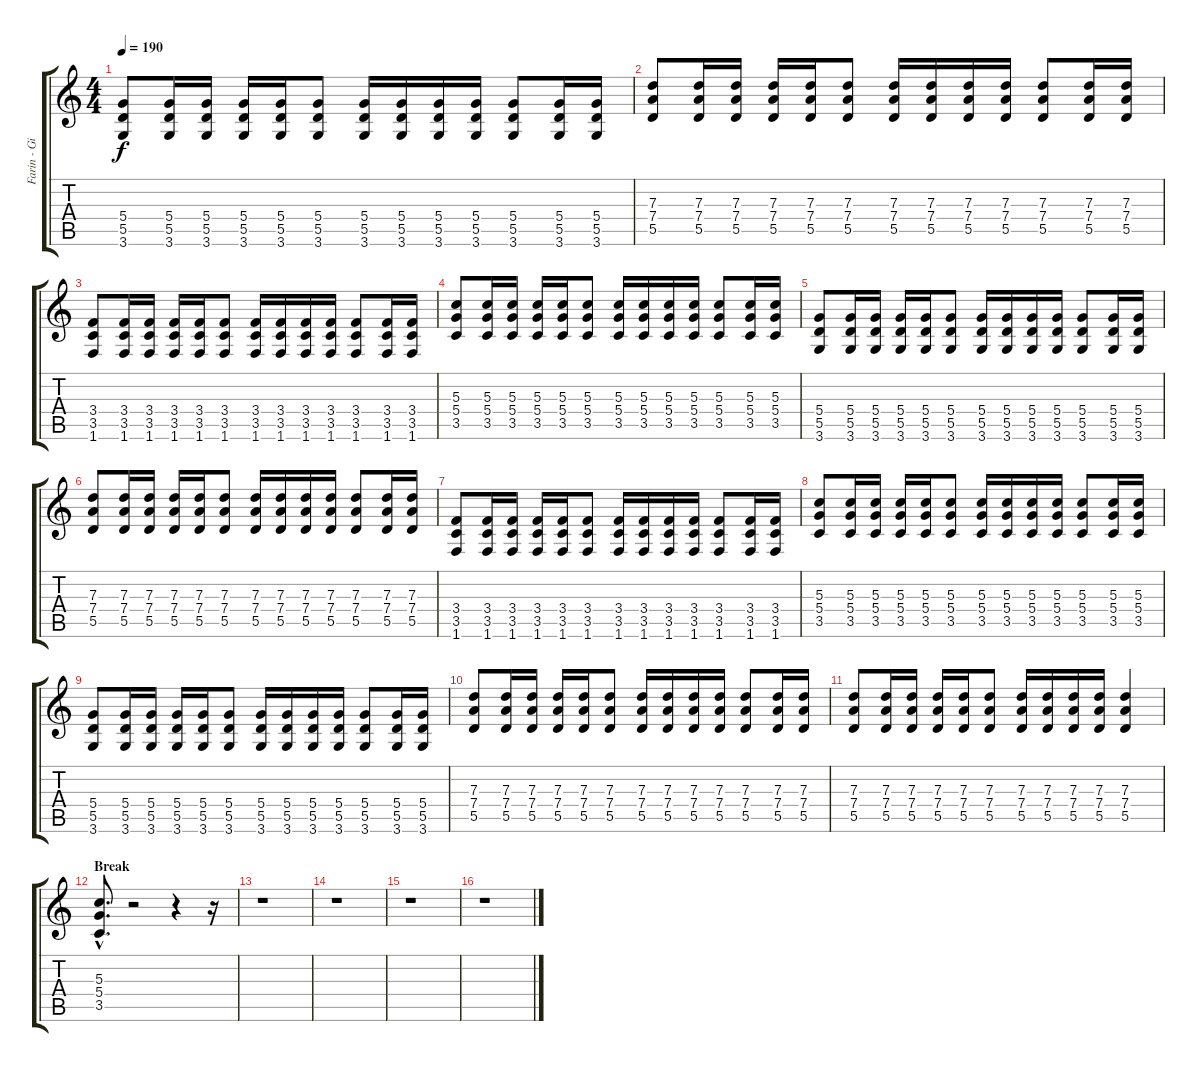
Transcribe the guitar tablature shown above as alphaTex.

\track ("Farin - Gitarre 1" "Farin - Gi") {instrument overdrivenguitar}
\staff {score tabs}
\tuning (E4 B3 G3 D3 A2 E2) {hide}
\ts (4 4)
\tempo 190
\clef g2
\ks c
(5.4 5.5 3.6).8{dy f} (5.4 5.5 3.6).16 (5.4 5.5 3.6).16 (5.4 5.5 3.6).16 (5.4 5.5 3.6).16 (5.4 5.5 3.6).8 (5.4 5.5 3.6).16 (5.4 5.5 3.6).16 (5.4 5.5 3.6).16 (5.4 5.5 3.6).16 (5.4 5.5 3.6).8 (5.4 5.5 3.6).16 (5.4 5.5 3.6).16 |
(7.3 7.4 5.5).8 (7.3 7.4 5.5).16 (7.3 7.4 5.5).16 (7.3 7.4 5.5).16 (7.3 7.4 5.5).16 (7.3 7.4 5.5).8 (7.3 7.4 5.5).16 (7.3 7.4 5.5).16 (7.3 7.4 5.5).16 (7.3 7.4 5.5).16 (7.3 7.4 5.5).8 (7.3 7.4 5.5).16 (7.3 7.4 5.5).16 |
(3.4 3.5 1.6).8 (3.4 3.5 1.6).16 (3.4 3.5 1.6).16 (3.4 3.5 1.6).16 (3.4 3.5 1.6).16 (3.4 3.5 1.6).8 (3.4 3.5 1.6).16 (3.4 3.5 1.6).16 (3.4 3.5 1.6).16 (3.4 3.5 1.6).16 (3.4 3.5 1.6).8 (3.4 3.5 1.6).16 (3.4 3.5 1.6).16 |
(5.3 5.4 3.5).8 (5.3 5.4 3.5).16 (5.3 5.4 3.5).16 (5.3 5.4 3.5).16 (5.3 5.4 3.5).16 (5.3 5.4 3.5).8 (5.3 5.4 3.5).16 (5.3 5.4 3.5).16 (5.3 5.4 3.5).16 (5.3 5.4 3.5).16 (5.3 5.4 3.5).8 (5.3 5.4 3.5).16 (5.3 5.4 3.5).16 |
(5.4 5.5 3.6).8 (5.4 5.5 3.6).16 (5.4 5.5 3.6).16 (5.4 5.5 3.6).16 (5.4 5.5 3.6).16 (5.4 5.5 3.6).8 (5.4 5.5 3.6).16 (5.4 5.5 3.6).16 (5.4 5.5 3.6).16 (5.4 5.5 3.6).16 (5.4 5.5 3.6).8 (5.4 5.5 3.6).16 (5.4 5.5 3.6).16 |
(7.3 7.4 5.5).8 (7.3 7.4 5.5).16 (7.3 7.4 5.5).16 (7.3 7.4 5.5).16 (7.3 7.4 5.5).16 (7.3 7.4 5.5).8 (7.3 7.4 5.5).16 (7.3 7.4 5.5).16 (7.3 7.4 5.5).16 (7.3 7.4 5.5).16 (7.3 7.4 5.5).8 (7.3 7.4 5.5).16 (7.3 7.4 5.5).16 |
(3.4 3.5 1.6).8 (3.4 3.5 1.6).16 (3.4 3.5 1.6).16 (3.4 3.5 1.6).16 (3.4 3.5 1.6).16 (3.4 3.5 1.6).8 (3.4 3.5 1.6).16 (3.4 3.5 1.6).16 (3.4 3.5 1.6).16 (3.4 3.5 1.6).16 (3.4 3.5 1.6).8 (3.4 3.5 1.6).16 (3.4 3.5 1.6).16 |
(5.3 5.4 3.5).8 (5.3 5.4 3.5).16 (5.3 5.4 3.5).16 (5.3 5.4 3.5).16 (5.3 5.4 3.5).16 (5.3 5.4 3.5).8 (5.3 5.4 3.5).16 (5.3 5.4 3.5).16 (5.3 5.4 3.5).16 (5.3 5.4 3.5).16 (5.3 5.4 3.5).8 (5.3 5.4 3.5).16 (5.3 5.4 3.5).16 |
(5.4 5.5 3.6).8 (5.4 5.5 3.6).16 (5.4 5.5 3.6).16 (5.4 5.5 3.6).16 (5.4 5.5 3.6).16 (5.4 5.5 3.6).8 (5.4 5.5 3.6).16 (5.4 5.5 3.6).16 (5.4 5.5 3.6).16 (5.4 5.5 3.6).16 (5.4 5.5 3.6).8 (5.4 5.5 3.6).16 (5.4 5.5 3.6).16 |
(7.3 7.4 5.5).8 (7.3 7.4 5.5).16 (7.3 7.4 5.5).16 (7.3 7.4 5.5).16 (7.3 7.4 5.5).16 (7.3 7.4 5.5).8 (7.3 7.4 5.5).16 (7.3 7.4 5.5).16 (7.3 7.4 5.5).16 (7.3 7.4 5.5).16 (7.3 7.4 5.5).8 (7.3 7.4 5.5).16 (7.3 7.4 5.5).16 |
(7.3 7.4 5.5).8 (7.3 7.4 5.5).16 (7.3 7.4 5.5).16 (7.3 7.4 5.5).16 (7.3 7.4 5.5).16 (7.3 7.4 5.5).8 (7.3 7.4 5.5).16 (7.3 7.4 5.5).16 (7.3 7.4 5.5).16 (7.3 7.4 5.5).16 (7.3 7.4 5.5).4 |
\section ("" "Break")
(5.3{hac} 5.4{hac} 3.5{hac}).8{d} r.2 r.4 r.16 |
r.1 |
r.1 |
r.1 |
r.1
